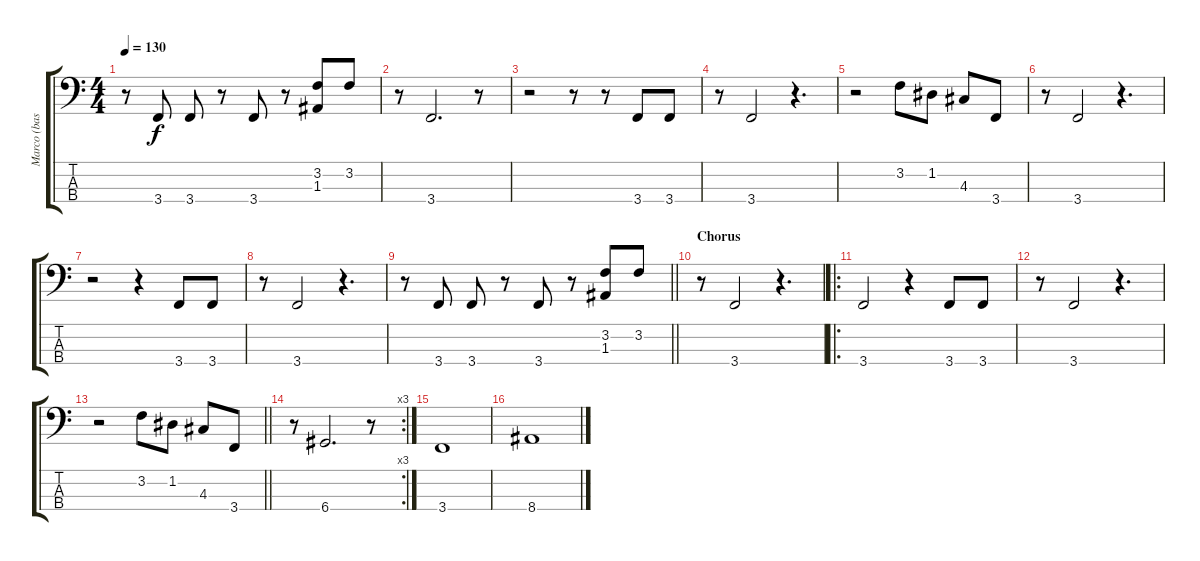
\track ("Marco (bass)" "Marco (bas") {instrument electricbassfinger}
\staff {score tabs}
\tuning (G2 D2 A1 D1) {hide}
\ts (4 4)
\tempo 130
\clef f4
\ks c
r.8{dy f} 3.4.8 3.4.8 r.8 3.4.8 r.8 (3.2 1.3).8 3.2.8 |
r.8 3.4.2{d} r.8 |
r.2 r.8 r.8 3.4.8 3.4.8 |
r.8 3.4.2 r.4{d} |
r.2 3.2.8 1.2.8 4.3.8 3.4.8 |
r.8 3.4.2 r.4{d} |
r.2 r.4 3.4.8 3.4.8 |
r.8 3.4.2 r.4{d} |
\barLineRight lightlight
r.8 3.4.8 3.4.8 r.8 3.4.8 r.8 (3.2 1.3).8 3.2.8 |
\section ("" "Chorus")
r.8 3.4.2 r.4{d} |
\ro
3.4.2 r.4 3.4.8 3.4.8 |
r.8 3.4.2 r.4{d} |
\barLineRight lightlight
r.2 3.2.8 1.2.8 4.3.8 3.4.8 |
\rc 3
r.8 6.4.2{d} r.8 |
3.4.1 |
8.4.1
